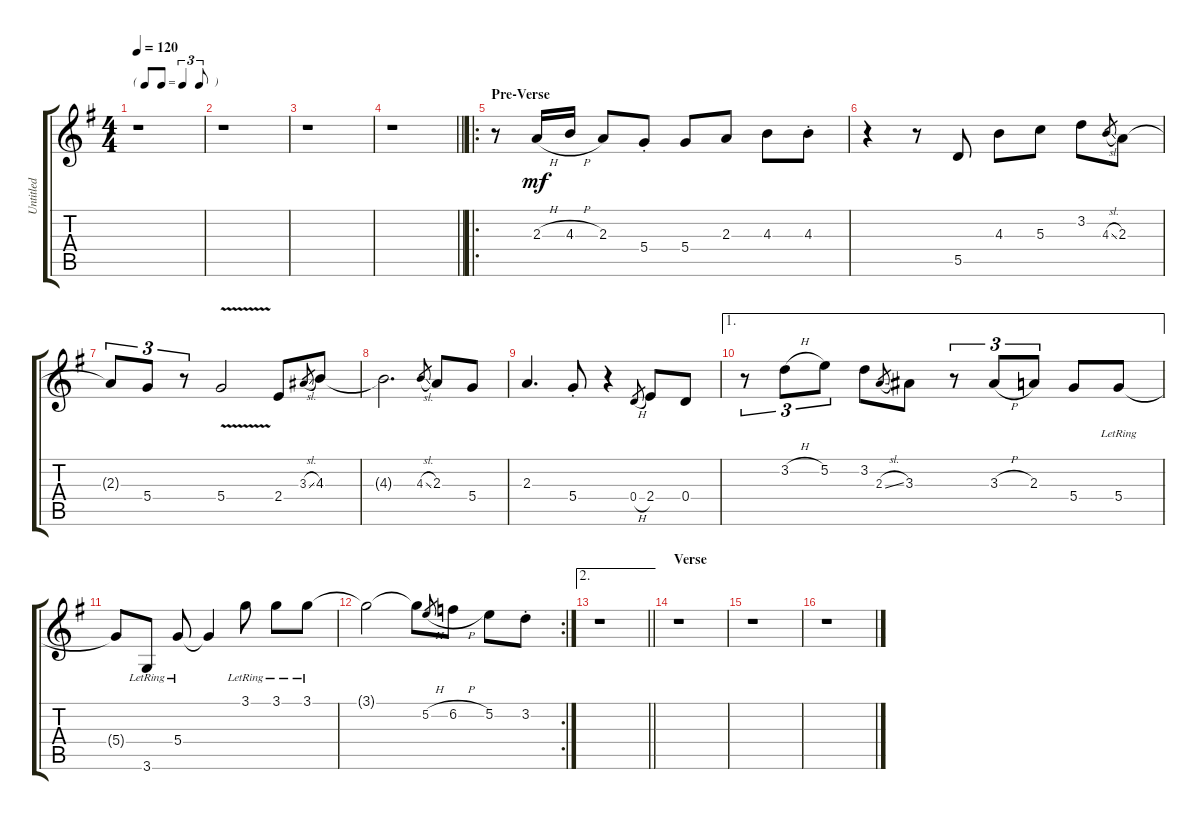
\track ("Untitled" "Untitled") {instrument overdrivenguitar}
\staff {score tabs}
\tuning (E4 B3 G3 D3 A2 E2) {hide}
\ts (4 4)
\tf triplet8th
\tempo 120
\clef g2
\ks g
r.1{dy mf instrument overdrivenguitar} |
r.1 |
r.1 |
\barLineRight lightlight
r.1 |
\ro
\section ("" "Pre-Verse")
r.8 2.3{h}.16 4.3{h}.16 2.3.8 5.4{st}.8 5.4.8 2.3.8 4.3.8 4.3{st}.8 |
r.4 r.8 5.5.8 4.3.8 5.3.8 3.2.8 4.3{sl}.8{gr} 2.3.8 |
2.3{t}.8{tu (3 2)} 5.4.8{tu (3 2)} r.8{tu (3 2)} 5.4{v}.2 2.4.8 3.3{sl}.8{gr} 4.3.8 |
4.3{t}.2{d} 4.3{sl}.8{gr} 2.3.8 5.4.8 |
2.3.4{d} 5.4{st}.8 r.4 0.4{h}.8{gr} 2.4.8 0.4.8 |
\ae 1
r.8{tu (3 2)} 3.2{h}.8{tu (3 2)} 5.2.8{tu (3 2)} 3.2.8 2.3{sl}.8{gr} 3.3.8 r.8{tu (3 2)} 3.3{h}.8{tu (3 2)} 2.3.8{tu (3 2)} 5.4.8 5.4{lr}.8 |
5.4{t}.8 3.6{lr}.8 5.4{lr}.8 5.4{t}.4 3.1{lr}.8 3.1{lr}.8 3.1{lr}.8 |
\rc 2
3.1{t}.2 3.1{t}.8 5.2{h}.8{gr} 6.2{h}.8 5.2.8 3.2{st}.8 |
\ae 2
\barLineRight lightlight
r.1 |
\section ("" "Verse")
r.1 |
r.1 |
r.1
